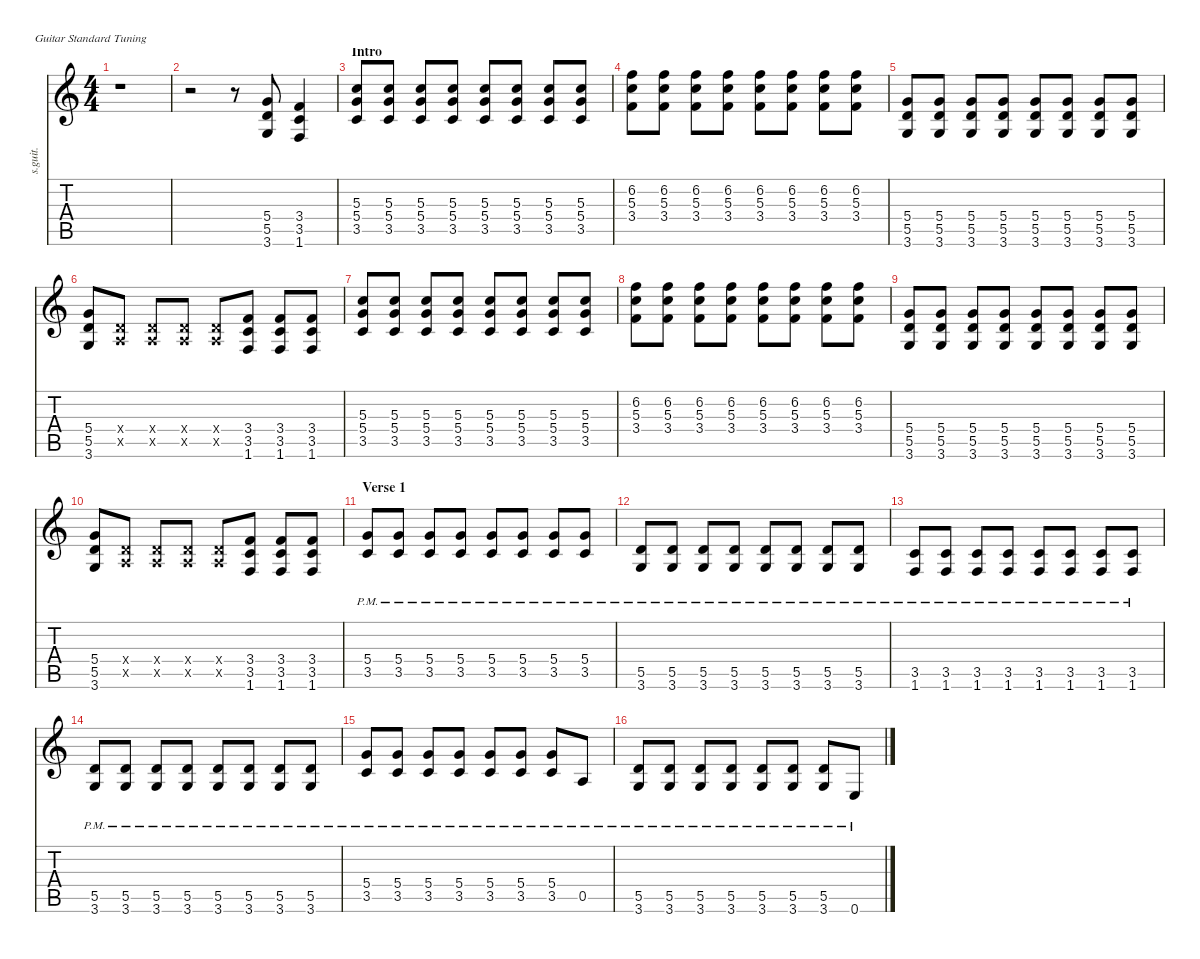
\defaultSystemsLayout 4
\hideDynamics
\bracketExtendMode nobrackets
\track ("Tom" "s.guit.") {instrument overdrivenguitar}
\staff {score tabs}
\tuning (E4 B3 G3 D3 A2 E2)
\ts (4 4)
\beaming (8 2 2 2 2)
\tempo (149 hide)
\clef g2
\ks c
r.1{dy f instrument overdrivenguitar} |
r.2 r.8 (5.4 5.5 3.6).8{lyrics (0 "") lyrics (1 "") lyrics (2 "") lyrics (3 "") lyrics (4 "")} (3.4 3.5 1.6).4{lyrics (0 "") lyrics (1 "") lyrics (2 "") lyrics (3 "") lyrics (4 "")} |
\section ("" "Intro")
(5.3 5.4 3.5).8{lyrics (0 "") lyrics (1 "") lyrics (2 "") lyrics (3 "") lyrics (4 "")} (5.3 5.4 3.5).8{lyrics (0 "") lyrics (1 "") lyrics (2 "") lyrics (3 "") lyrics (4 "")} (5.3 5.4 3.5).8{lyrics (0 "") lyrics (1 "") lyrics (2 "") lyrics (3 "") lyrics (4 "")} (5.3 5.4 3.5).8{lyrics (0 "") lyrics (1 "") lyrics (2 "") lyrics (3 "") lyrics (4 "")} (5.3 5.4 3.5).8{lyrics (0 "") lyrics (1 "") lyrics (2 "") lyrics (3 "") lyrics (4 "")} (5.3 5.4 3.5).8{lyrics (0 "") lyrics (1 "") lyrics (2 "") lyrics (3 "") lyrics (4 "")} (5.3 5.4 3.5).8{lyrics (0 "") lyrics (1 "") lyrics (2 "") lyrics (3 "") lyrics (4 "")} (5.3 5.4 3.5).8{lyrics (0 "") lyrics (1 "") lyrics (2 "") lyrics (3 "") lyrics (4 "")} |
(6.2 5.3 3.4).8{lyrics (0 "") lyrics (1 "") lyrics (2 "") lyrics (3 "") lyrics (4 "")} (6.2 5.3 3.4).8{lyrics (0 "") lyrics (1 "") lyrics (2 "") lyrics (3 "") lyrics (4 "")} (6.2 5.3 3.4).8{lyrics (0 "") lyrics (1 "") lyrics (2 "") lyrics (3 "") lyrics (4 "")} (6.2 5.3 3.4).8{lyrics (0 "") lyrics (1 "") lyrics (2 "") lyrics (3 "") lyrics (4 "")} (6.2 5.3 3.4).8{lyrics (0 "") lyrics (1 "") lyrics (2 "") lyrics (3 "") lyrics (4 "")} (6.2 5.3 3.4).8{lyrics (0 "") lyrics (1 "") lyrics (2 "") lyrics (3 "") lyrics (4 "")} (6.2 5.3 3.4).8{lyrics (0 "") lyrics (1 "") lyrics (2 "") lyrics (3 "") lyrics (4 "")} (6.2 5.3 3.4).8{lyrics (0 "") lyrics (1 "") lyrics (2 "") lyrics (3 "") lyrics (4 "")} |
(5.4 5.5 3.6).8{lyrics (0 "") lyrics (1 "") lyrics (2 "") lyrics (3 "") lyrics (4 "")} (5.4 5.5 3.6).8{lyrics (0 "") lyrics (1 "") lyrics (2 "") lyrics (3 "") lyrics (4 "")} (5.4 5.5 3.6).8{lyrics (0 "") lyrics (1 "") lyrics (2 "") lyrics (3 "") lyrics (4 "")} (5.4 5.5 3.6).8{lyrics (0 "") lyrics (1 "") lyrics (2 "") lyrics (3 "") lyrics (4 "")} (5.4 5.5 3.6).8{lyrics (0 "") lyrics (1 "") lyrics (2 "") lyrics (3 "") lyrics (4 "")} (5.4 5.5 3.6).8{lyrics (0 "") lyrics (1 "") lyrics (2 "") lyrics (3 "") lyrics (4 "")} (5.4 5.5 3.6).8{lyrics (0 "") lyrics (1 "") lyrics (2 "") lyrics (3 "") lyrics (4 "")} (5.4 5.5 3.6).8{lyrics (0 "") lyrics (1 "") lyrics (2 "") lyrics (3 "") lyrics (4 "")} |
(5.4 5.5 3.6).8{lyrics (0 "") lyrics (1 "") lyrics (2 "") lyrics (3 "") lyrics (4 "")} (0.4{x} 0.5{x}).8{lyrics (0 "") lyrics (1 "") lyrics (2 "") lyrics (3 "") lyrics (4 "")} (0.4{x} 0.5{x}).8{lyrics (0 "") lyrics (1 "") lyrics (2 "") lyrics (3 "") lyrics (4 "")} (0.4{x} 0.5{x}).8{lyrics (0 "") lyrics (1 "") lyrics (2 "") lyrics (3 "") lyrics (4 "")} (0.4{x} 0.5{x}).8{lyrics (0 "") lyrics (1 "") lyrics (2 "") lyrics (3 "") lyrics (4 "")} (3.4 3.5 1.6).8{lyrics (0 "") lyrics (1 "") lyrics (2 "") lyrics (3 "") lyrics (4 "")} (3.4 3.5 1.6).8{lyrics (0 "") lyrics (1 "") lyrics (2 "") lyrics (3 "") lyrics (4 "")} (3.4 3.5 1.6).8{lyrics (0 "") lyrics (1 "") lyrics (2 "") lyrics (3 "") lyrics (4 "")} |
(5.3 5.4 3.5).8{lyrics (0 "") lyrics (1 "") lyrics (2 "") lyrics (3 "") lyrics (4 "")} (5.3 5.4 3.5).8{lyrics (0 "") lyrics (1 "") lyrics (2 "") lyrics (3 "") lyrics (4 "")} (5.3 5.4 3.5).8{lyrics (0 "") lyrics (1 "") lyrics (2 "") lyrics (3 "") lyrics (4 "")} (5.3 5.4 3.5).8{lyrics (0 "") lyrics (1 "") lyrics (2 "") lyrics (3 "") lyrics (4 "")} (5.3 5.4 3.5).8{lyrics (0 "") lyrics (1 "") lyrics (2 "") lyrics (3 "") lyrics (4 "")} (5.3 5.4 3.5).8{lyrics (0 "") lyrics (1 "") lyrics (2 "") lyrics (3 "") lyrics (4 "")} (5.3 5.4 3.5).8{lyrics (0 "") lyrics (1 "") lyrics (2 "") lyrics (3 "") lyrics (4 "")} (5.3 5.4 3.5).8{lyrics (0 "") lyrics (1 "") lyrics (2 "") lyrics (3 "") lyrics (4 "")} |
(6.2 5.3 3.4).8{lyrics (0 "") lyrics (1 "") lyrics (2 "") lyrics (3 "") lyrics (4 "")} (6.2 5.3 3.4).8{lyrics (0 "") lyrics (1 "") lyrics (2 "") lyrics (3 "") lyrics (4 "")} (6.2 5.3 3.4).8{lyrics (0 "") lyrics (1 "") lyrics (2 "") lyrics (3 "") lyrics (4 "")} (6.2 5.3 3.4).8{lyrics (0 "") lyrics (1 "") lyrics (2 "") lyrics (3 "") lyrics (4 "")} (6.2 5.3 3.4).8{lyrics (0 "") lyrics (1 "") lyrics (2 "") lyrics (3 "") lyrics (4 "")} (6.2 5.3 3.4).8{lyrics (0 "") lyrics (1 "") lyrics (2 "") lyrics (3 "") lyrics (4 "")} (6.2 5.3 3.4).8{lyrics (0 "") lyrics (1 "") lyrics (2 "") lyrics (3 "") lyrics (4 "")} (6.2 5.3 3.4).8{lyrics (0 "") lyrics (1 "") lyrics (2 "") lyrics (3 "") lyrics (4 "")} |
(5.4 5.5 3.6).8{lyrics (0 "") lyrics (1 "") lyrics (2 "") lyrics (3 "") lyrics (4 "")} (5.4 5.5 3.6).8{lyrics (0 "") lyrics (1 "") lyrics (2 "") lyrics (3 "") lyrics (4 "")} (5.4 5.5 3.6).8{lyrics (0 "") lyrics (1 "") lyrics (2 "") lyrics (3 "") lyrics (4 "")} (5.4 5.5 3.6).8{lyrics (0 "") lyrics (1 "") lyrics (2 "") lyrics (3 "") lyrics (4 "")} (5.4 5.5 3.6).8{lyrics (0 "") lyrics (1 "") lyrics (2 "") lyrics (3 "") lyrics (4 "")} (5.4 5.5 3.6).8{lyrics (0 "") lyrics (1 "") lyrics (2 "") lyrics (3 "") lyrics (4 "")} (5.4 5.5 3.6).8{lyrics (0 "") lyrics (1 "") lyrics (2 "") lyrics (3 "") lyrics (4 "")} (5.4 5.5 3.6).8{lyrics (0 "") lyrics (1 "") lyrics (2 "") lyrics (3 "") lyrics (4 "")} |
(5.4 5.5 3.6).8{lyrics (0 "") lyrics (1 "") lyrics (2 "") lyrics (3 "") lyrics (4 "")} (0.4{x} 0.5{x}).8{lyrics (0 "") lyrics (1 "") lyrics (2 "") lyrics (3 "") lyrics (4 "")} (0.4{x} 0.5{x}).8{lyrics (0 "") lyrics (1 "") lyrics (2 "") lyrics (3 "") lyrics (4 "")} (0.4{x} 0.5{x}).8{lyrics (0 "") lyrics (1 "") lyrics (2 "") lyrics (3 "") lyrics (4 "")} (0.4{x} 0.5{x}).8{lyrics (0 "") lyrics (1 "") lyrics (2 "") lyrics (3 "") lyrics (4 "")} (3.4 3.5 1.6).8{lyrics (0 "") lyrics (1 "") lyrics (2 "") lyrics (3 "") lyrics (4 "")} (3.4 3.5 1.6).8{lyrics (0 "") lyrics (1 "") lyrics (2 "") lyrics (3 "") lyrics (4 "")} (3.4 3.5 1.6).8{lyrics (0 "") lyrics (1 "") lyrics (2 "") lyrics (3 "") lyrics (4 "")} |
\section ("" "Verse 1")
(5.4{pm} 3.5{pm}).8{lyrics (0 "") lyrics (1 "") lyrics (2 "") lyrics (3 "") lyrics (4 "")} (5.4{pm} 3.5{pm}).8{lyrics (0 "") lyrics (1 "") lyrics (2 "") lyrics (3 "") lyrics (4 "")} (5.4{pm} 3.5{pm}).8{lyrics (0 "") lyrics (1 "") lyrics (2 "") lyrics (3 "") lyrics (4 "")} (5.4{pm} 3.5{pm}).8{lyrics (0 "") lyrics (1 "") lyrics (2 "") lyrics (3 "") lyrics (4 "")} (5.4{pm} 3.5{pm}).8{lyrics (0 "") lyrics (1 "") lyrics (2 "") lyrics (3 "") lyrics (4 "")} (5.4{pm} 3.5{pm}).8{lyrics (0 "") lyrics (1 "") lyrics (2 "") lyrics (3 "") lyrics (4 "")} (5.4{pm} 3.5{pm}).8{lyrics (0 "") lyrics (1 "") lyrics (2 "") lyrics (3 "") lyrics (4 "")} (5.4{pm} 3.5{pm}).8{lyrics (0 "") lyrics (1 "") lyrics (2 "") lyrics (3 "") lyrics (4 "")} |
(5.5{pm} 3.6{pm}).8{lyrics (0 "") lyrics (1 "") lyrics (2 "") lyrics (3 "") lyrics (4 "")} (5.5{pm} 3.6{pm}).8{lyrics (0 "") lyrics (1 "") lyrics (2 "") lyrics (3 "") lyrics (4 "")} (5.5{pm} 3.6{pm}).8{lyrics (0 "") lyrics (1 "") lyrics (2 "") lyrics (3 "") lyrics (4 "")} (5.5{pm} 3.6{pm}).8{lyrics (0 "") lyrics (1 "") lyrics (2 "") lyrics (3 "") lyrics (4 "")} (5.5{pm} 3.6{pm}).8{lyrics (0 "") lyrics (1 "") lyrics (2 "") lyrics (3 "") lyrics (4 "")} (5.5{pm} 3.6{pm}).8{lyrics (0 "") lyrics (1 "") lyrics (2 "") lyrics (3 "") lyrics (4 "")} (5.5{pm} 3.6{pm}).8{lyrics (0 "") lyrics (1 "") lyrics (2 "") lyrics (3 "") lyrics (4 "")} (5.5{pm} 3.6{pm}).8{lyrics (0 "") lyrics (1 "") lyrics (2 "") lyrics (3 "") lyrics (4 "")} |
(3.5{pm} 1.6{pm}).8{lyrics (0 "") lyrics (1 "") lyrics (2 "") lyrics (3 "") lyrics (4 "")} (3.5{pm} 1.6{pm}).8{lyrics (0 "") lyrics (1 "") lyrics (2 "") lyrics (3 "") lyrics (4 "")} (3.5{pm} 1.6{pm}).8{lyrics (0 "") lyrics (1 "") lyrics (2 "") lyrics (3 "") lyrics (4 "")} (3.5{pm} 1.6{pm}).8{lyrics (0 "") lyrics (1 "") lyrics (2 "") lyrics (3 "") lyrics (4 "")} (3.5{pm} 1.6{pm}).8{lyrics (0 "") lyrics (1 "") lyrics (2 "") lyrics (3 "") lyrics (4 "")} (3.5{pm} 1.6{pm}).8{lyrics (0 "") lyrics (1 "") lyrics (2 "") lyrics (3 "") lyrics (4 "")} (3.5{pm} 1.6{pm}).8{lyrics (0 "") lyrics (1 "") lyrics (2 "") lyrics (3 "") lyrics (4 "")} (3.5{pm} 1.6{pm}).8{lyrics (0 "") lyrics (1 "") lyrics (2 "") lyrics (3 "") lyrics (4 "")} |
(5.5{pm} 3.6{pm}).8{lyrics (0 "") lyrics (1 "") lyrics (2 "") lyrics (3 "") lyrics (4 "")} (5.5{pm} 3.6{pm}).8{lyrics (0 "") lyrics (1 "") lyrics (2 "") lyrics (3 "") lyrics (4 "")} (5.5{pm} 3.6{pm}).8{lyrics (0 "") lyrics (1 "") lyrics (2 "") lyrics (3 "") lyrics (4 "")} (5.5{pm} 3.6{pm}).8{lyrics (0 "") lyrics (1 "") lyrics (2 "") lyrics (3 "") lyrics (4 "")} (5.5{pm} 3.6{pm}).8{lyrics (0 "") lyrics (1 "") lyrics (2 "") lyrics (3 "") lyrics (4 "")} (5.5{pm} 3.6{pm}).8{lyrics (0 "") lyrics (1 "") lyrics (2 "") lyrics (3 "") lyrics (4 "")} (5.5{pm} 3.6{pm}).8{lyrics (0 "") lyrics (1 "") lyrics (2 "") lyrics (3 "") lyrics (4 "")} (5.5{pm} 3.6{pm}).8{lyrics (0 "") lyrics (1 "") lyrics (2 "") lyrics (3 "") lyrics (4 "")} |
(5.4{pm} 3.5{pm}).8{lyrics (0 "") lyrics (1 "") lyrics (2 "") lyrics (3 "") lyrics (4 "")} (5.4{pm} 3.5{pm}).8{lyrics (0 "") lyrics (1 "") lyrics (2 "") lyrics (3 "") lyrics (4 "")} (5.4{pm} 3.5{pm}).8{lyrics (0 "") lyrics (1 "") lyrics (2 "") lyrics (3 "") lyrics (4 "")} (5.4{pm} 3.5{pm}).8{lyrics (0 "") lyrics (1 "") lyrics (2 "") lyrics (3 "") lyrics (4 "")} (5.4{pm} 3.5{pm}).8{lyrics (0 "") lyrics (1 "") lyrics (2 "") lyrics (3 "") lyrics (4 "")} (5.4{pm} 3.5{pm}).8{lyrics (0 "") lyrics (1 "") lyrics (2 "") lyrics (3 "") lyrics (4 "")} (5.4{pm} 3.5{pm}).8{lyrics (0 "") lyrics (1 "") lyrics (2 "") lyrics (3 "") lyrics (4 "")} 0.5{pm}.8{lyrics (0 "") lyrics (1 "") lyrics (2 "") lyrics (3 "") lyrics (4 "")} |
(5.5{pm} 3.6{pm}).8{lyrics (0 "") lyrics (1 "") lyrics (2 "") lyrics (3 "") lyrics (4 "")} (5.5{pm} 3.6{pm}).8{lyrics (0 "") lyrics (1 "") lyrics (2 "") lyrics (3 "") lyrics (4 "")} (5.5{pm} 3.6{pm}).8{lyrics (0 "") lyrics (1 "") lyrics (2 "") lyrics (3 "") lyrics (4 "")} (5.5{pm} 3.6{pm}).8{lyrics (0 "") lyrics (1 "") lyrics (2 "") lyrics (3 "") lyrics (4 "")} (5.5{pm} 3.6{pm}).8{lyrics (0 "") lyrics (1 "") lyrics (2 "") lyrics (3 "") lyrics (4 "")} (5.5{pm} 3.6{pm}).8{lyrics (0 "") lyrics (1 "") lyrics (2 "") lyrics (3 "") lyrics (4 "")} (5.5{pm} 3.6{pm}).8{lyrics (0 "") lyrics (1 "") lyrics (2 "") lyrics (3 "") lyrics (4 "")} 0.6{pm}.8{lyrics (0 "") lyrics (1 "") lyrics (2 "") lyrics (3 "") lyrics (4 "")}
